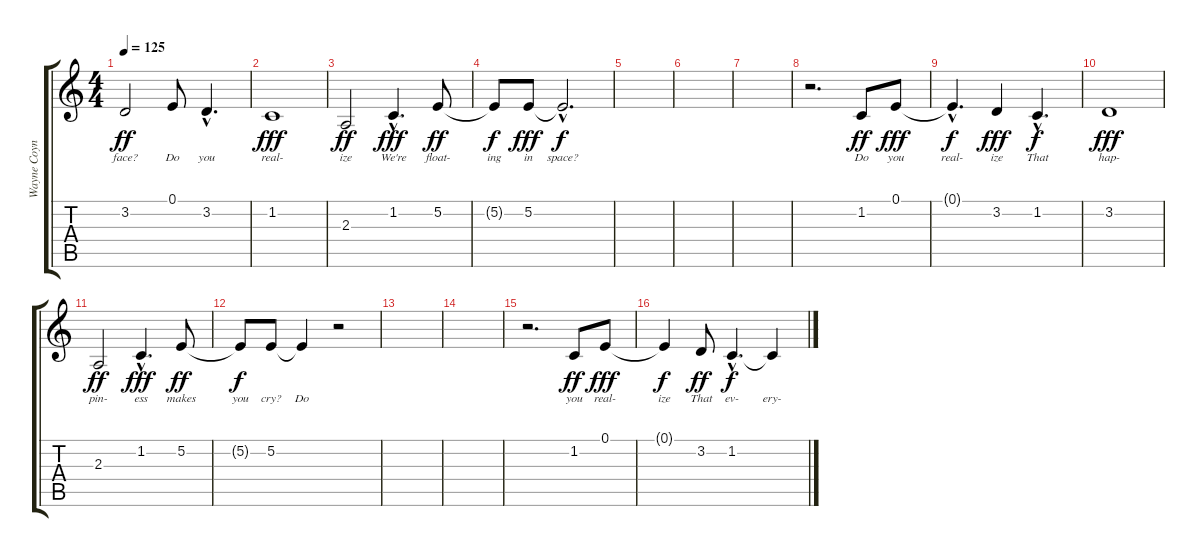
\track ("Wayne Coyne (Lead Vocal)" "Wayne Coyn") {instrument sopranosax}
\staff {score tabs}
\tuning (E4 B3 G3 D3 A2 E2) {hide}
\ts (4 4)
\tempo 125
\clef g2
\ks c
3.2.2{lyrics (0 "face?") lyrics (1 "") lyrics (2 "") lyrics (3 "") lyrics (4 "") dy ff} 0.1.8{lyrics (0 "Do") lyrics (1 "") lyrics (2 "") lyrics (3 "") lyrics (4 "")} 3.2{hac}.4{d lyrics (0 "you") lyrics (1 "") lyrics (2 "") lyrics (3 "") lyrics (4 "")} |
1.2.1{lyrics (0 "real-") lyrics (1 "") lyrics (2 "") lyrics (3 "") lyrics (4 "") dy fff} |
2.3.2{lyrics (0 "ize") lyrics (1 "") lyrics (2 "") lyrics (3 "") lyrics (4 "") dy ff} 1.2{hac}.4{d lyrics (0 "We're") lyrics (1 "") lyrics (2 "") lyrics (3 "") lyrics (4 "") dy fff} 5.2.8{lyrics (0 "float-") lyrics (1 "") lyrics (2 "") lyrics (3 "") lyrics (4 "") dy ff} |
5.2{t}.8{lyrics (0 "ing") lyrics (1 "") lyrics (2 "") lyrics (3 "") lyrics (4 "") dy f} 5.2.8{lyrics (0 "in") lyrics (1 "") lyrics (2 "") lyrics (3 "") lyrics (4 "") dy fff} 5.2{hac t}.2{d lyrics (0 "space?") lyrics (1 "") lyrics (2 "") lyrics (3 "") lyrics (4 "") dy f} |
|
|
|
r.2{d} 1.2.8{lyrics (0 "Do") lyrics (1 "") lyrics (2 "") lyrics (3 "") lyrics (4 "") dy ff} 0.1.8{lyrics (0 "you") lyrics (1 "") lyrics (2 "") lyrics (3 "") lyrics (4 "") dy fff} |
0.1{hac t}.4{d lyrics (0 "real-") lyrics (1 "") lyrics (2 "") lyrics (3 "") lyrics (4 "") dy f} 3.2.4{lyrics (0 "ize") lyrics (1 "") lyrics (2 "") lyrics (3 "") lyrics (4 "") dy fff} 1.2{hac}.4{d lyrics (0 "That") lyrics (1 "") lyrics (2 "") lyrics (3 "") lyrics (4 "") dy f} |
3.2.1{lyrics (0 "hap-") lyrics (1 "") lyrics (2 "") lyrics (3 "") lyrics (4 "") dy fff} |
2.3.2{lyrics (0 "pin-") lyrics (1 "") lyrics (2 "") lyrics (3 "") lyrics (4 "") dy ff} 1.2{hac}.4{d lyrics (0 "ess") lyrics (1 "") lyrics (2 "") lyrics (3 "") lyrics (4 "") dy fff} 5.2.8{lyrics (0 "makes") lyrics (1 "") lyrics (2 "") lyrics (3 "") lyrics (4 "") dy ff} |
5.2{t}.8{lyrics (0 "you") lyrics (1 "") lyrics (2 "") lyrics (3 "") lyrics (4 "") dy f} 5.2.8{lyrics (0 "cry?") lyrics (1 "") lyrics (2 "") lyrics (3 "") lyrics (4 "")} 5.2{t}.4{lyrics (0 "Do") lyrics (1 "") lyrics (2 "") lyrics (3 "") lyrics (4 "")} r.2 |
|
|
r.2{d} 1.2.8{lyrics (0 "you") lyrics (1 "") lyrics (2 "") lyrics (3 "") lyrics (4 "") dy ff} 0.1.8{lyrics (0 "real-") lyrics (1 "") lyrics (2 "") lyrics (3 "") lyrics (4 "") dy fff} |
0.1{t}.4{lyrics (0 "ize") lyrics (1 "") lyrics (2 "") lyrics (3 "") lyrics (4 "") dy f} 3.2.8{lyrics (0 "That") lyrics (1 "") lyrics (2 "") lyrics (3 "") lyrics (4 "") dy ff} 1.2{hac}.4{d lyrics (0 "ev-") lyrics (1 "") lyrics (2 "") lyrics (3 "") lyrics (4 "") dy f} 1.2{t}.4{lyrics (0 "ery-") lyrics (1 "") lyrics (2 "") lyrics (3 "") lyrics (4 "")}
